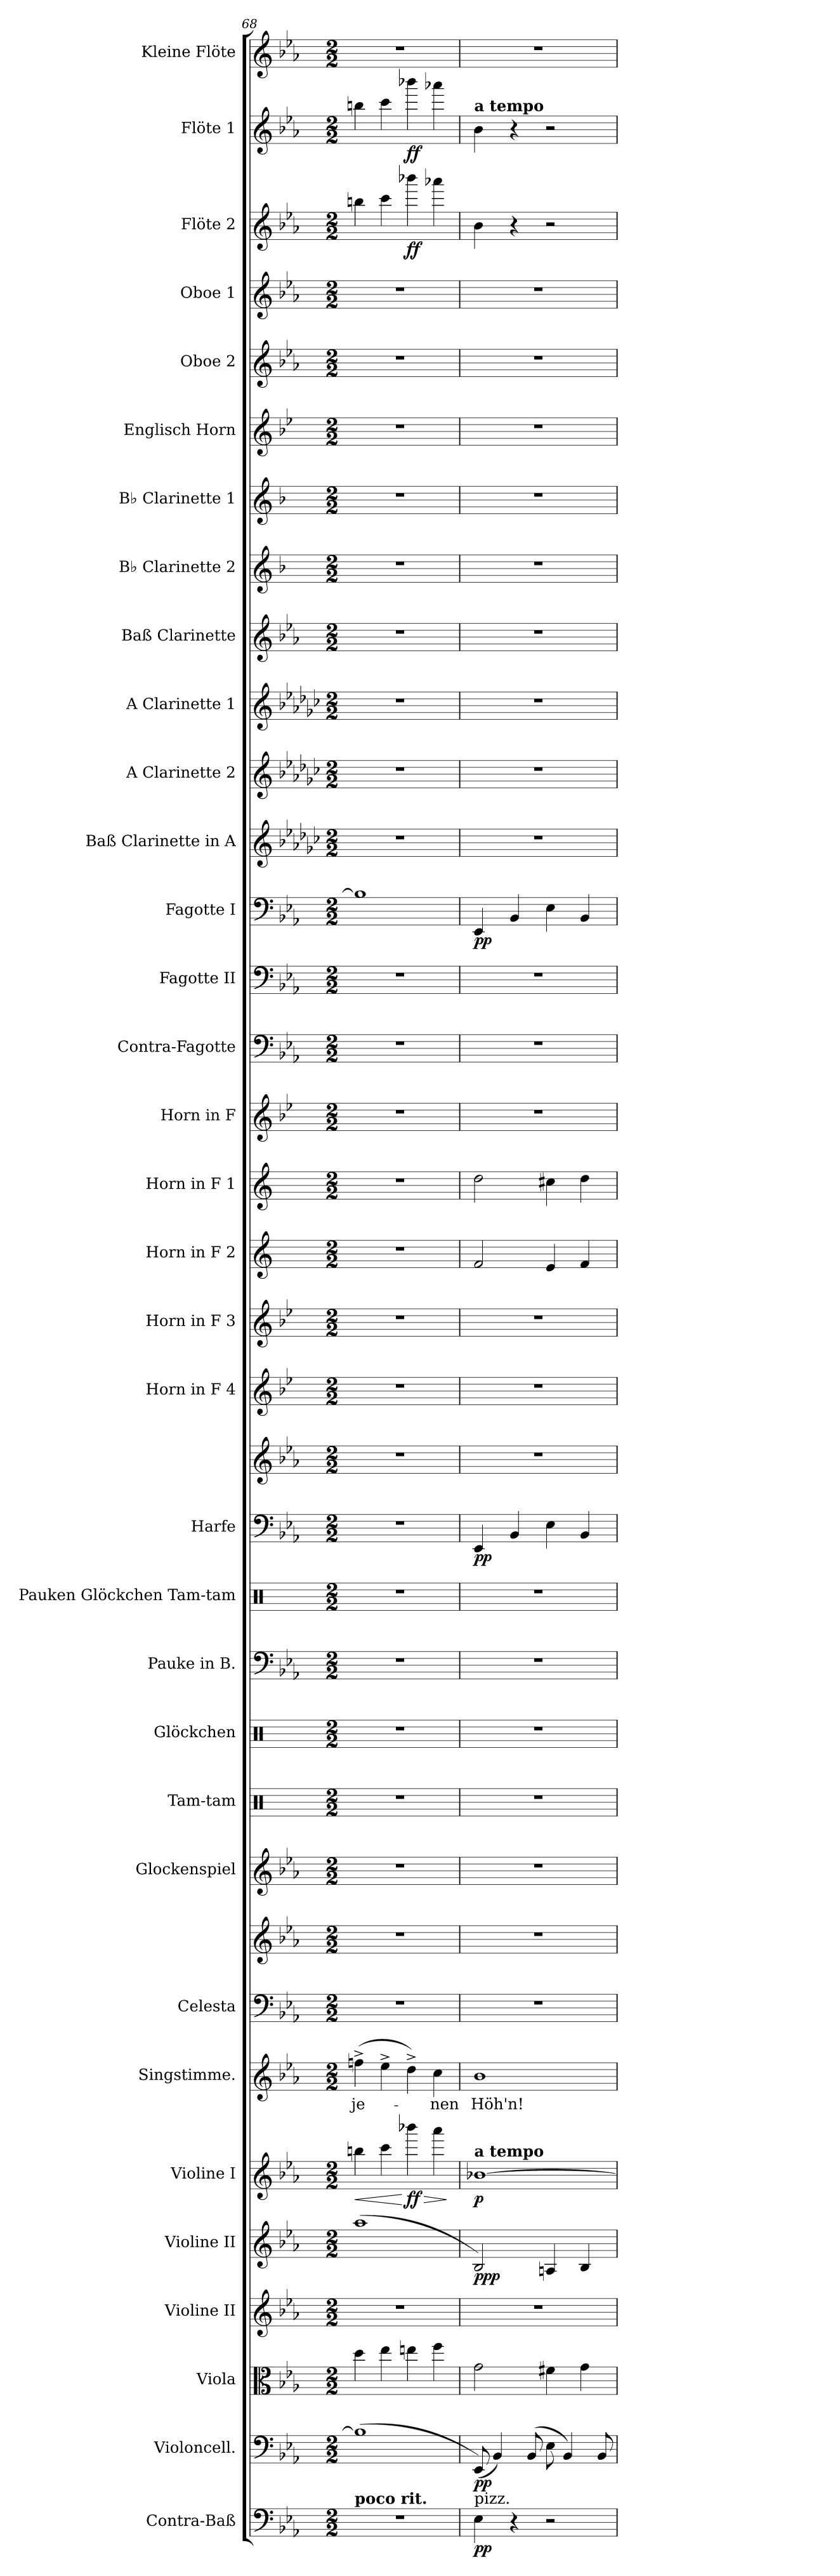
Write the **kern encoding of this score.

**kern	**dynam	**kern	**dynam	**kern	**dynam	**kern	**kern	**dynam	**kern	**dynam	**kern	**text	**kern	**kern	**kern	**kern	**kern	**kern	**kern	**kern	**kern	**dynam	**kern	**kern	**kern	**dynam	**kern	**dynam	**kern	**kern	**kern	**kern	**dynam	**kern	**kern	**kern	**kern	**kern	**kern	**kern	**kern	**kern	**kern	**dynam	**kern	**dynam	**kern
*part34	*part34	*part33	*part33	*part32	*part32	*part31	*part30	*part30	*part29	*part29	*part28	*part28	*part27	*part27	*part26	*part25	*part24	*part23	*part22	*part21	*part21	*part21	*part20	*part19	*part18	*part18	*part17	*part17	*part16	*part15	*part14	*part13	*part13	*part12	*part11	*part10	*part9	*part8	*part7	*part6	*part5	*part4	*part3	*part3	*part2	*part2	*part1
*staff36	*staff36	*staff35	*staff35	*staff34	*staff34	*staff33	*staff32	*staff32	*staff31	*staff31	*staff30	*staff30	*staff29	*staff28	*staff27	*staff26	*staff25	*staff24	*staff23	*staff22	*staff21	*staff21/22	*staff20	*staff19	*staff18	*staff18	*staff17	*staff17	*staff16	*staff15	*staff14	*staff13	*staff13	*staff12	*staff11	*staff10	*staff9	*staff8	*staff7	*staff6	*staff5	*staff4	*staff3	*staff3	*staff2	*staff2	*staff1
*I"Contra-Baß	*	*I"Violoncell.	*	*I"Viola	*	*I"Violine II	*I"Violine II	*	*I"Violine I	*	*I"Singstimme.	*	*I"Celesta	*	*I"Glockenspiel	*I"Tam-tam	*I"Glöckchen	*I"Pauke in B.	*I"Pauken Glöckchen Tam-tam	*I"Harfe	*	*	*I"Horn in F 4	*I"Horn in F 3	*I"Horn in F 2	*	*I"Horn in F 1	*	*I"Horn in F	*I"Contra-Fagotte	*I"Fagotte II	*I"Fagotte I	*	*I"Baß Clarinette in A	*I"A Clarinette 2	*I"A Clarinette 1	*I"Baß Clarinette	*I"B♭ Clarinette 2	*I"B♭ Clarinette 1	*I"Englisch Horn	*I"Oboe 2	*I"Oboe 1	*I"Flöte 2	*	*I"Flöte 1	*	*I"Kleine Flöte
*I'C.-B.	*	*I'Vc.	*	*I'Vla.	*	*I'Vln. II	*I'Vln. II	*	*I'Vln. I	*	*I'Sgst.	*	*I'Cel.	*	*I'Glk.	*I'Tam-tam	*I'Gl.	*I'Pauke	*I'Tam-tam	*I'Hfe.	*	*	*I'Hn. 4	*I'Hn. 3	*I'Hn. 2	*	*I'Hn. 1	*	*	*I'C.-Fg.	*I'Fg. II	*I'Fg. I	*	*	*I'A Cl. 2	*I'A Cl. 1	*I'B. Cl.	*I'B♭ Cl. 2	*I'B♭ Cl. 1	*I'E. H.	*I'Ob. 2	*I'Ob. 1	*I'Fl. 2	*	*I'Fl. 1	*	*I'Kl. Fl.
*clefF4	*	*clefF4	*	*clefC3	*	*clefG2	*clefG2	*	*clefG2	*	*clefG2	*	*clefF4	*clefG2	*clefG2	*clefX	*clefX	*clefF4	*clefX	*clefF4	*clefG2	*	*clefG2	*clefG2	*clefG2	*	*clefG2	*	*clefG2	*clefF4	*clefF4	*clefF4	*	*clefG2	*clefG2	*clefG2	*clefG2	*clefG2	*clefG2	*clefG2	*clefG2	*clefG2	*clefG2	*	*clefG2	*	*clefG2
*ITrd7c12	*	*	*	*	*	*	*	*	*	*	*	*	*ITrd-7c-12	*ITrd-7c-12	*ITrd-14c-24	*	*	*	*	*	*	*	*ITrd4c7	*ITrd4c7	*ITrd4c7	*	*ITrd4c7	*	*ITrd4c7	*ITrd7c12	*	*	*	*ITrd2c3	*ITrd2c3	*ITrd2c3	*ITrd8c14	*ITrd1c2	*ITrd1c2	*ITrd4c7	*	*	*	*	*	*	*ITrd-7c-12
*k[b-e-a-]	*	*k[b-e-a-]	*	*k[b-e-a-]	*	*k[b-e-a-]	*k[b-e-a-]	*	*k[b-e-a-]	*	*k[b-e-a-]	*	*k[b-e-a-]	*k[b-e-a-]	*k[b-e-a-]	*k[]	*k[]	*k[b-e-a-]	*k[]	*k[b-e-a-]	*k[b-e-a-]	*	*k[b-e-a-]	*k[b-e-a-]	*k[b-]	*	*k[b-]	*	*k[b-e-a-]	*k[b-e-a-]	*k[b-e-a-]	*k[b-e-a-]	*	*k[b-e-a-]	*k[b-e-a-]	*k[b-e-a-]	*k[b-e-a-]	*k[b-e-a-]	*k[b-e-a-]	*k[b-e-a-]	*k[b-e-a-]	*k[b-e-a-]	*k[b-e-a-]	*	*k[b-e-a-]	*	*k[b-e-a-]
*M2/2	*	*M2/2	*	*M2/2	*	*M2/2	*M2/2	*	*M2/2	*	*M2/2	*	*M2/2	*M2/2	*M2/2	*M2/2	*M2/2	*M2/2	*M2/2	*M2/2	*M2/2	*	*M2/2	*M2/2	*M2/2	*	*M2/2	*	*M2/2	*M2/2	*M2/2	*M2/2	*	*M2/2	*M2/2	*M2/2	*M2/2	*M2/2	*M2/2	*M2/2	*M2/2	*M2/2	*M2/2	*	*M2/2	*	*M2/2
=68	=68	=68	=68	=68	=68	=68	=68	=68	=68	=68	=68	=68	=68	=68	=68	=68	=68	=68	=68	=68	=68	=68	=68	=68	=68	=68	=68	=68	=68	=68	=68	=68	=68	=68	=68	=68	=68	=68	=68	=68	=68	=68	=68	=68	=68	=68	=68
!LO:TX:a:B:t=poco rit.	!	!	!	!	!	!	!	!	!	!	!	!	!	!	!	!	!	!	!	!	!	!	!	!	!	!	!	!	!	!	!	!	!	!	!	!	!	!	!	!	!	!	!	!	!	!	!
!	!	!	!	!	!	!	!	!	!	!LO:HP:b	!	!LO:LY:b	!	!	!	!	!	!	!	!	!	!	!	!	!	!	!	!	!	!	!	!	!	!	!	!	!	!	!	!	!	!	!	!	!	!	!
1r	.	(1B-]	.	4dd\	.	1r	(1aa-	.	4bbn\	<	(4ffn^\	je-	1r	1r	1r	1r	1r	1r	1r	1r	1r	.	1r	1r	1r	.	1r	.	1r	1r	1r	1B-]	.	1r	1r	1r	1r	1r	1r	1r	1r	1r	4bbn\	.	4bbn\	.	1r
.	.	.	.	4ee-\	.	.	.	.	4ccc\	.	4ee-^\	.	.	.	.	.	.	.	.	.	.	.	.	.	.	.	.	.	.	.	.	.	.	.	.	.	.	.	.	.	.	.	4ccc\	.	4ccc\	.	.
!	!	!	!	!	!	!	!	!	!	!LO:HP:n=1:b	!	!	!	!	!	!	!	!	!	!	!	!	!	!	!	!	!	!	!	!	!	!	!	!	!	!	!	!	!	!	!	!	!	!	!	!	!
!	!	!	!	!	!	!	!	!	!	!LO:DY:n=1:b	!	!	!	!	!	!	!	!	!	!	!	!	!	!	!	!	!	!	!	!	!	!	!	!	!	!	!	!	!	!	!	!	!	!LO:DY:b	!	!LO:DY:b	!
.	.	.	.	4een\	.	.	.	.	4bbb-X\	[ > ff	4dd^\)	.	.	.	.	.	.	.	.	.	.	.	.	.	.	.	.	.	.	.	.	.	.	.	.	.	.	.	.	.	.	.	4bbb-X\	ff	4bbb-X\	ff	.
!	!	!	!	!	!	!	!	!	!	!	!	!LO:LY:b	!	!	!	!	!	!	!	!	!	!	!	!	!	!	!	!	!	!	!	!	!	!	!	!	!	!	!	!	!	!	!	!	!	!	!
.	.	.	.	4ff\	.	.	.	.	4aaa-\	.	4cc\	-nen	.	.	.	.	.	.	.	.	.	.	.	.	.	.	.	.	.	.	.	.	.	.	.	.	.	.	.	.	.	.	4aaa-X\	.	4aaa-X\	.	.
.	.	.	.	.	.	.	.	.	.	]	.	.	.	.	.	.	.	.	.	.	.	.	.	.	.	.	.	.	.	.	.	.	.	.	.	.	.	.	.	.	.	.	.	.	.	.	.
=69	=69	=69	=69	=69	=69	=69	=69	=69	=69	=69	=69	=69	=69	=69	=69	=69	=69	=69	=69	=69	=69	=69	=69	=69	=69	=69	=69	=69	=69	=69	=69	=69	=69	=69	=69	=69	=69	=69	=69	=69	=69	=69	=69	=69	=69	=69	=69
!	!	!	!	!	!	!	!	!	!	!	!	!	!	!	!	!	!	!	!	!	!	!	!	!	!	!	!	!	!	!	!	!	!	!	!	!	!	!	!	!	!	!	!	!	!LO:TX:a:B:t=a tempo	!	!
!	!	!	!	!	!	!	!	!	!LO:TX:a:B:t=a tempo	!	!	!	!	!	!	!	!	!	!	!	!	!	!	!	!	!	!	!	!	!	!	!	!	!	!	!	!	!	!	!	!	!	!	!	!	!	!
!LO:TX:a:t=pizz.	!	!	!	!	!	!	!	!	!	!	!	!	!	!	!	!	!	!	!	!	!	!	!	!	!	!	!	!	!	!	!	!	!	!	!	!	!	!	!	!	!	!	!	!	!	!	!
!	!LO:DY:b	!	!LO:DY:b	!	!LO:DY:b	!	!	!LO:DY:b	!	!LO:DY:b	!	!LO:LY:b	!	!	!	!	!	!	!	!	!	!LO:DY:b=2	!	!	!	!LO:DY:b	!	!LO:DY:b	!	!	!	!	!LO:DY:b	!	!	!	!	!	!	!	!	!	!	!	!	!	!
4EE-\	pp	(8EE-/)	pp	2g\	other-dynamics	1r	2B-/)	ppp	[1b-X	p	1b-	Höh'n!	1r	1r	1r	1r	1r	1r	1r	4EE-/	1r	pp	1r	1r	2B-/	other-dynamics	2g\	other-dynamics	1r	1r	1r	4EE-/	pp	1r	1r	1r	1r	1r	1r	1r	1r	1r	4b-\	.	4b-\	.	1r
.	.	4BB-/)	.	.	.	.	.	.	.	.	.	.	.	.	.	.	.	.	.	.	.	.	.	.	.	.	.	.	.	.	.	.	.	.	.	.	.	.	.	.	.	.	.	.	.	.	.
4r	.	.	.	.	.	.	.	.	.	.	.	.	.	.	.	.	.	.	.	4BB-/	.	.	.	.	.	.	.	.	.	.	.	4BB-/	.	.	.	.	.	.	.	.	.	.	4r	.	4r	.	.
.	.	(8BB-/	.	.	.	.	.	.	.	.	.	.	.	.	.	.	.	.	.	.	.	.	.	.	.	.	.	.	.	.	.	.	.	.	.	.	.	.	.	.	.	.	.	.	.	.	.
2r	.	8E-\	.	4f#X\	.	.	4An/	.	.	.	.	.	.	.	.	.	.	.	.	4E-\	.	.	.	.	4A/	.	4f#X\	.	.	.	.	4E-\	.	.	.	.	.	.	.	.	.	.	2r	.	2r	.	.
.	.	4BB-/)	.	.	.	.	.	.	.	.	.	.	.	.	.	.	.	.	.	.	.	.	.	.	.	.	.	.	.	.	.	.	.	.	.	.	.	.	.	.	.	.	.	.	.	.	.
.	.	.	.	4g\	.	.	4B-/	.	.	.	.	.	.	.	.	.	.	.	.	4BB-/	.	.	.	.	4B-/	.	4g\	.	.	.	.	4BB-/	.	.	.	.	.	.	.	.	.	.	.	.	.	.	.
.	.	8BB-/	.	.	.	.	.	.	.	.	.	.	.	.	.	.	.	.	.	.	.	.	.	.	.	.	.	.	.	.	.	.	.	.	.	.	.	.	.	.	.	.	.	.	.	.	.
=	=	=	=	=	=	=	=	=	=	=	=	=	=	=	=	=	=	=	=	=	=	=	=	=	=	=	=	=	=	=	=	=	=	=	=	=	=	=	=	=	=	=	=	=	=	=	=
*-	*-	*-	*-	*-	*-	*-	*-	*-	*-	*-	*-	*-	*-	*-	*-	*-	*-	*-	*-	*-	*-	*-	*-	*-	*-	*-	*-	*-	*-	*-	*-	*-	*-	*-	*-	*-	*-	*-	*-	*-	*-	*-	*-	*-	*-	*-	*-
